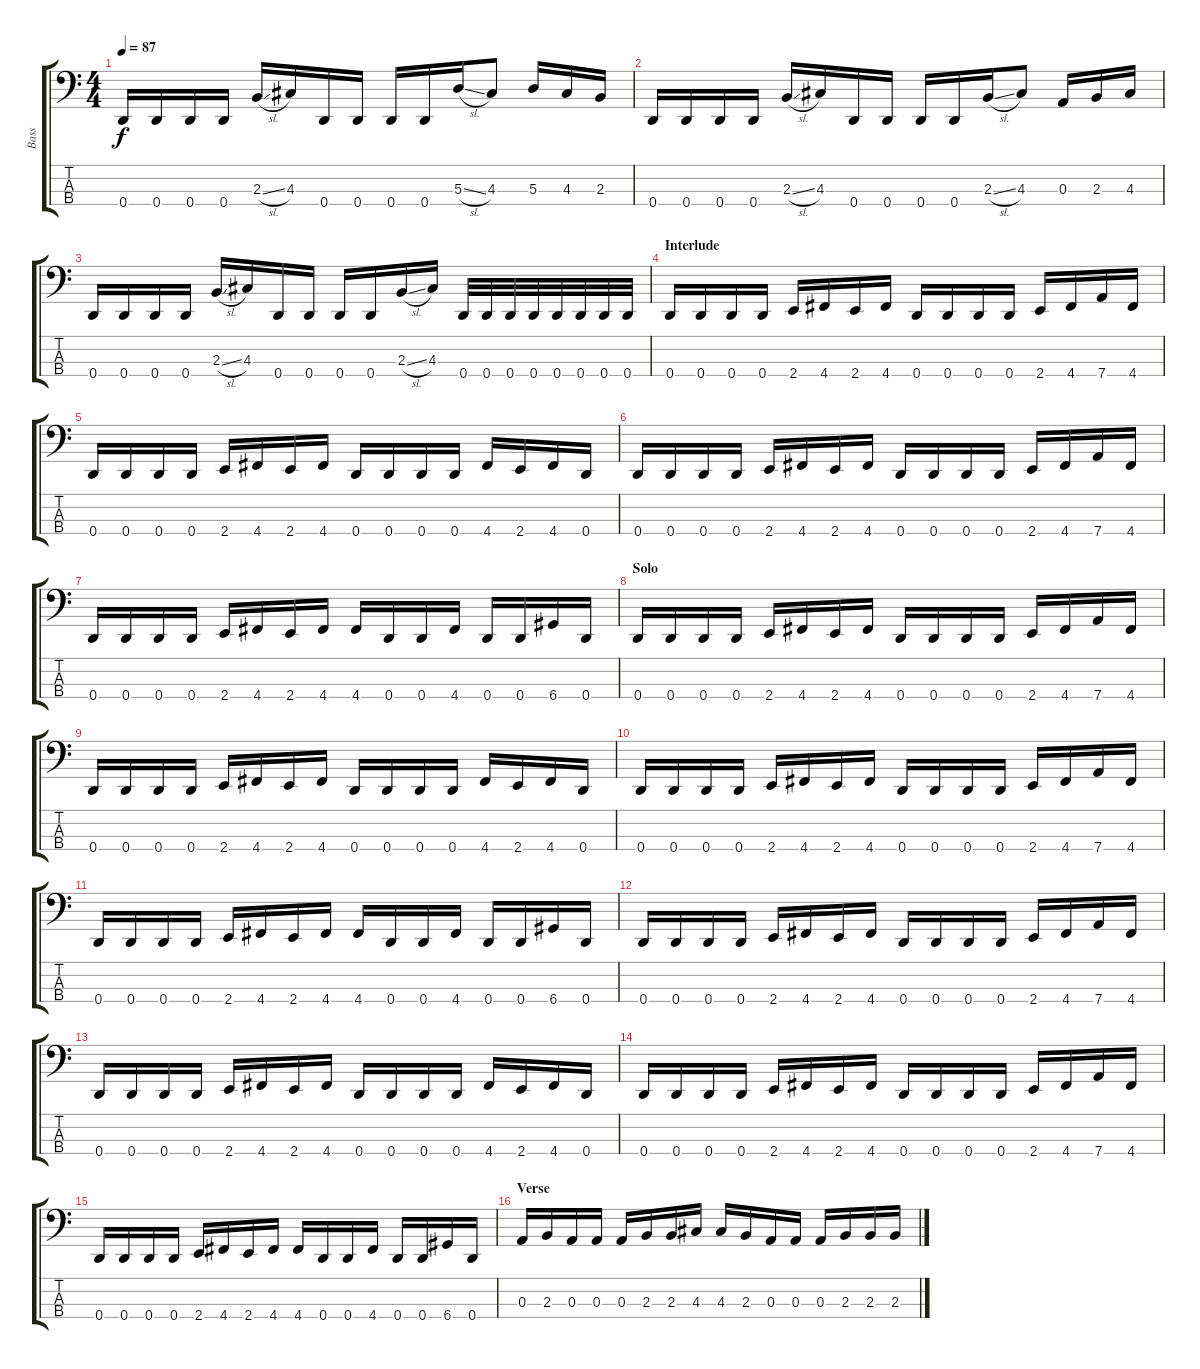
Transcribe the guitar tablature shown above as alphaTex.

\track ("Bass" "Bass") {instrument electricbasspick}
\staff {score tabs}
\tuning (G2 D2 A1 D1) {hide}
\ts (4 4)
\tempo 87
\clef f4
\ks c
0.4.16{dy f} 0.4.16 0.4.16 0.4.16 2.3{sl}.16 4.3.16 0.4.16 0.4.16 0.4.16 0.4.16 5.3{sl}.16 4.3.8 5.3.16 4.3.16 2.3.16 |
0.4.16 0.4.16 0.4.16 0.4.16 2.3{sl}.16 4.3.16 0.4.16 0.4.16 0.4.16 0.4.16 2.3{sl}.16 4.3.8 0.3.16 2.3.16 4.3.16 |
0.4.16 0.4.16 0.4.16 0.4.16 2.3{sl}.16 4.3.16 0.4.16 0.4.16 0.4.16 0.4.16 2.3{sl}.16 4.3.16 0.4.32 0.4.32 0.4.32 0.4.32 0.4.32 0.4.32 0.4.32 0.4.32 |
\section ("" "Interlude")
0.4.16 0.4.16 0.4.16 0.4.16 2.4.16 4.4.16 2.4.16 4.4.16 0.4.16 0.4.16 0.4.16 0.4.16 2.4.16 4.4.16 7.4.16 4.4.16 |
0.4.16 0.4.16 0.4.16 0.4.16 2.4.16 4.4.16 2.4.16 4.4.16 0.4.16 0.4.16 0.4.16 0.4.16 4.4.16 2.4.16 4.4.16 0.4.16 |
0.4.16 0.4.16 0.4.16 0.4.16 2.4.16 4.4.16 2.4.16 4.4.16 0.4.16 0.4.16 0.4.16 0.4.16 2.4.16 4.4.16 7.4.16 4.4.16 |
0.4.16 0.4.16 0.4.16 0.4.16 2.4.16 4.4.16 2.4.16 4.4.16 4.4.16 0.4.16 0.4.16 4.4.16 0.4.16 0.4.16 6.4.16 0.4.16 |
\section ("" "Solo")
0.4.16 0.4.16 0.4.16 0.4.16 2.4.16 4.4.16 2.4.16 4.4.16 0.4.16 0.4.16 0.4.16 0.4.16 2.4.16 4.4.16 7.4.16 4.4.16 |
0.4.16 0.4.16 0.4.16 0.4.16 2.4.16 4.4.16 2.4.16 4.4.16 0.4.16 0.4.16 0.4.16 0.4.16 4.4.16 2.4.16 4.4.16 0.4.16 |
0.4.16 0.4.16 0.4.16 0.4.16 2.4.16 4.4.16 2.4.16 4.4.16 0.4.16 0.4.16 0.4.16 0.4.16 2.4.16 4.4.16 7.4.16 4.4.16 |
0.4.16 0.4.16 0.4.16 0.4.16 2.4.16 4.4.16 2.4.16 4.4.16 4.4.16 0.4.16 0.4.16 4.4.16 0.4.16 0.4.16 6.4.16 0.4.16 |
0.4.16 0.4.16 0.4.16 0.4.16 2.4.16 4.4.16 2.4.16 4.4.16 0.4.16 0.4.16 0.4.16 0.4.16 2.4.16 4.4.16 7.4.16 4.4.16 |
0.4.16 0.4.16 0.4.16 0.4.16 2.4.16 4.4.16 2.4.16 4.4.16 0.4.16 0.4.16 0.4.16 0.4.16 4.4.16 2.4.16 4.4.16 0.4.16 |
0.4.16 0.4.16 0.4.16 0.4.16 2.4.16 4.4.16 2.4.16 4.4.16 0.4.16 0.4.16 0.4.16 0.4.16 2.4.16 4.4.16 7.4.16 4.4.16 |
0.4.16 0.4.16 0.4.16 0.4.16 2.4.16 4.4.16 2.4.16 4.4.16 4.4.16 0.4.16 0.4.16 4.4.16 0.4.16 0.4.16 6.4.16 0.4.16 |
\section ("" "Verse")
0.3.16 2.3.16 0.3.16 0.3.16 0.3.16 2.3.16 2.3.16 4.3.16 4.3.16 2.3.16 0.3.16 0.3.16 0.3.16 2.3.16 2.3.16 2.3.16
